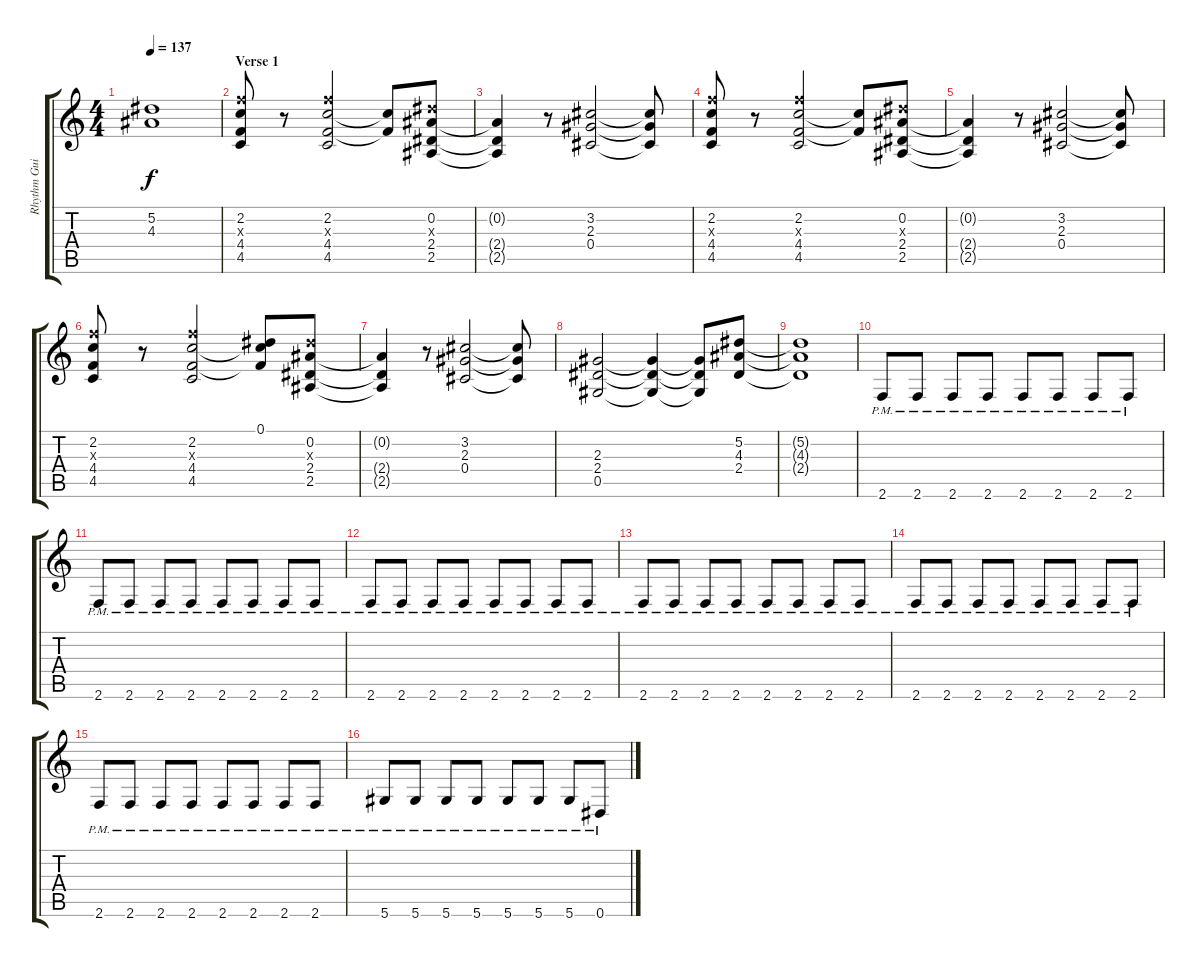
\track ("Rhythm Guitar" "Rhythm Gui") {instrument distortionguitar}
\staff {score tabs}
\tuning (Eb4 Bb3 Gb3 Db3 Ab2 Eb2) {hide}
\ts (4 4)
\tempo 137
\clef g2
\ks c
(5.2{t} 4.3{t}).1{dy f} |
\section ("" "Verse 1")
(2.2 11.3{x} 4.4 4.5).8 r.8 (2.2 11.3{x} 4.4 4.5).2 (2.2{t} 4.4{t}).8 (0.2 9.3{x} 2.4 2.5).8 |
(0.2{t} 2.4{t} 2.5{t}).4 r.8 (3.2 2.3 0.4).2 (3.2{t} 2.3{t} 0.4{t}).8 |
(2.2 11.3{x} 4.4 4.5).8 r.8 (2.2 11.3{x} 4.4 4.5).2 (2.2{t} 4.4{t}).8 (0.2 9.3{x} 2.4 2.5).8 |
(0.2{t} 2.4{t} 2.5{t}).4 r.8 (3.2 2.3 0.4).2 (3.2{t} 2.3{t} 0.4{t}).8 |
(2.2 11.3{x} 4.4 4.5).8 r.8 (2.2 11.3{x} 4.4 4.5).2 (0.1 2.2{t} 4.4{t}).8 (0.2 9.3{x} 2.4 2.5).8 |
(0.2{t} 2.4{t} 2.5{t}).4 r.8 (3.2 2.3 0.4).2 (3.2{t} 2.3{t} 0.4{t}).8 |
(2.3 2.4 0.5).2 (2.3{t} 2.4{t} 0.5{t}).4 (2.3{t} 2.4{t} 0.5{t}).8 (5.2 4.3 2.4).8 |
(5.2{t} 4.3{t} 2.4{t}).1 |
2.6{pm}.8 2.6{pm}.8 2.6{pm}.8 2.6{pm}.8 2.6{pm}.8 2.6{pm}.8 2.6{pm}.8 2.6{pm}.8 |
2.6{pm}.8 2.6{pm}.8 2.6{pm}.8 2.6{pm}.8 2.6{pm}.8 2.6{pm}.8 2.6{pm}.8 2.6{pm}.8 |
2.6{pm}.8 2.6{pm}.8 2.6{pm}.8 2.6{pm}.8 2.6{pm}.8 2.6{pm}.8 2.6{pm}.8 2.6{pm}.8 |
2.6{pm}.8 2.6{pm}.8 2.6{pm}.8 2.6{pm}.8 2.6{pm}.8 2.6{pm}.8 2.6{pm}.8 2.6{pm}.8 |
2.6{pm}.8 2.6{pm}.8 2.6{pm}.8 2.6{pm}.8 2.6{pm}.8 2.6{pm}.8 2.6{pm}.8 2.6{pm}.8 |
2.6{pm}.8 2.6{pm}.8 2.6{pm}.8 2.6{pm}.8 2.6{pm}.8 2.6{pm}.8 2.6{pm}.8 2.6{pm}.8 |
5.6{pm}.8 5.6{pm}.8 5.6{pm}.8 5.6{pm}.8 5.6{pm}.8 5.6{pm}.8 5.6{pm}.8 0.6{pm}.8
